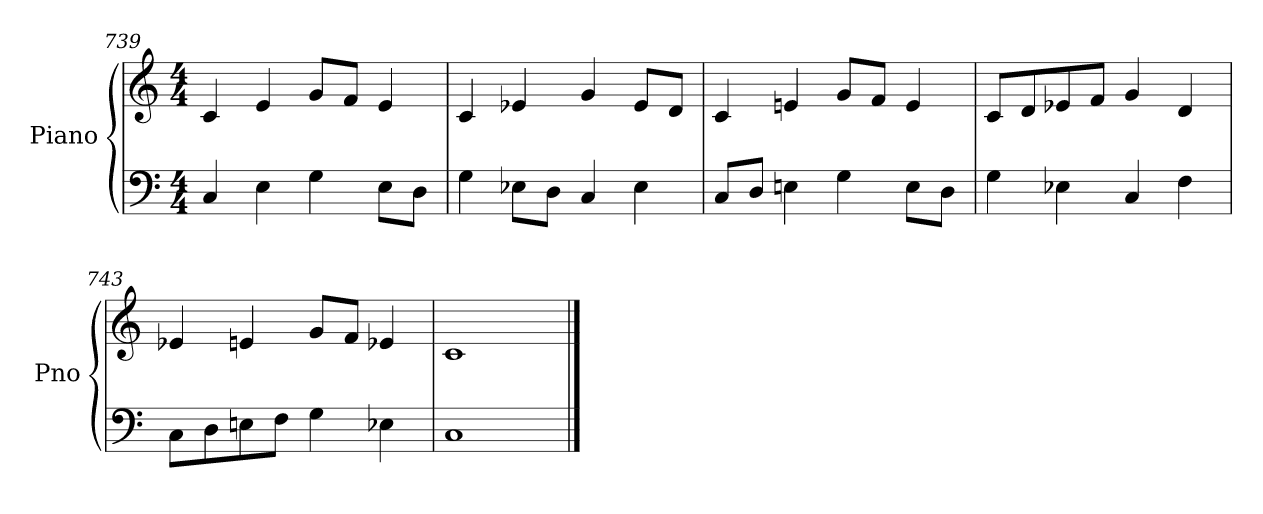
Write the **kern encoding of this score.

**kern	**kern
*part1	*part1
*staff2	*staff1
*I"Piano	*
*I'Pno	*
!!LO:LB:g=z
*clefF4	*clefG2
*k[]	*k[]
*M4/4	*M4/4
=739	=739
4C/	4c/
4E\	4e/
4G\	8g/L
.	8f/J
8E\L	4e/
8D\J	.
=740	=740
4G\	4c/
8E-X\L	4e-X/
8D\J	.
4C/	4g/
4E-\	8e-/L
.	8d/J
=741	=741
8C/L	4c/
8D/J	.
4En\	4en/
4G\	8g/L
.	8f/J
8E\L	4e/
8D\J	.
=742	=742
4G\	8c/L
.	8d/
4E-X\	8e-X/
.	8f/J
4C/	4g/
4F\	4d/
=743	=743
8C\L	4e-X/
8D\	.
8En\	4en/
8F\J	.
4G\	8g/L
.	8f/J
4E-X\	4e-X/
=744	=744
1C	1c
==	==
*-	*-
